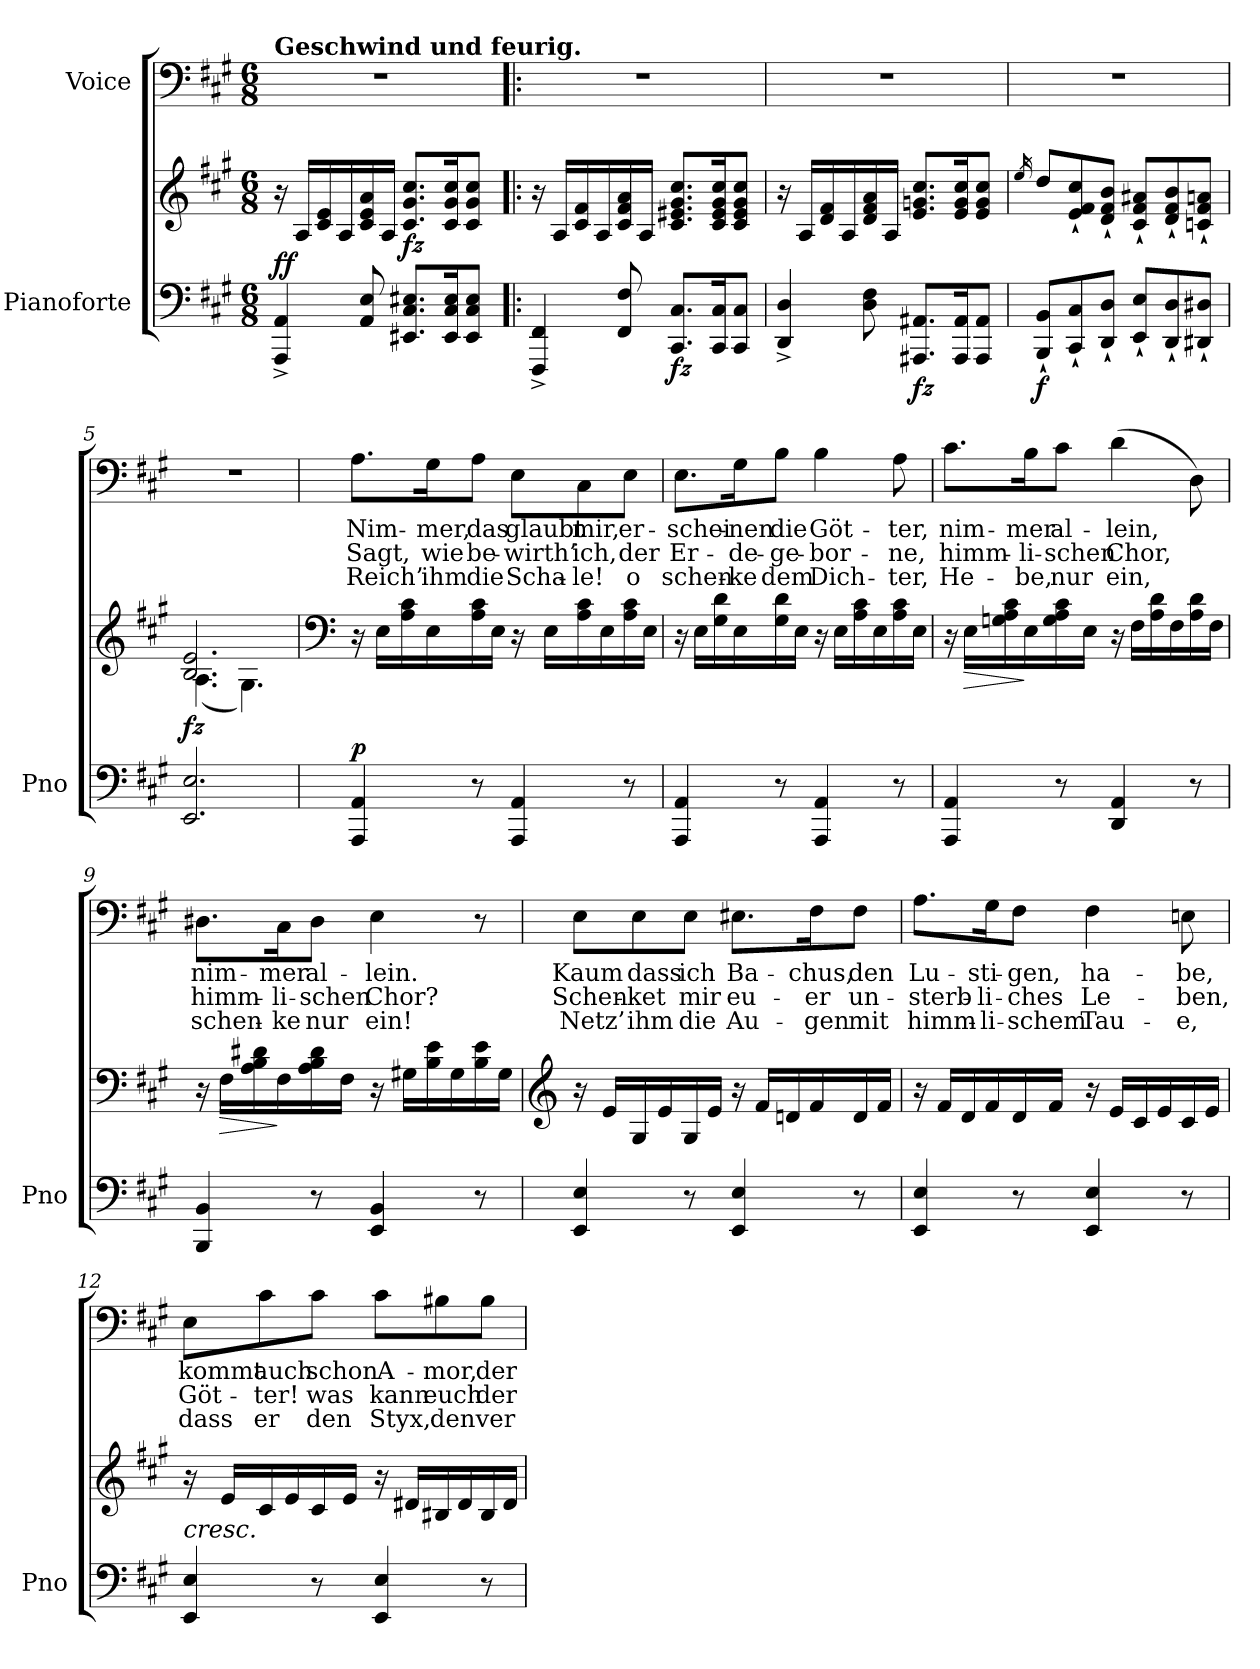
**kern	**kern	**dynam	**kern	**text	**text	**text
*part2	*part2	*part2	*part1	*part1	*part1	*part1
*staff3	*staff2	*staff2/3	*staff1	*staff1	*staff1	*staff1
*I"Pianoforte	*	*	*I"Voice	*	*	*
*I'Pno	*	*	*	*	*	*
*clefF4	*clefG2	*	*clefF4	*	*	*
*k[f#c#g#]	*k[f#c#g#]	*	*k[f#c#g#]	*	*	*
*M6/8	*M6/8	*	*M6/8	*	*	*
=1	=1	=1	=1	=1	=1	=1
!	!	!	!LO:TX:a:B:t=Geschwind und feurig.	!	!	!
!	!	!LO:DY:a=2	!	!	!	!
4AAA/^ 4AA/^	16r	ff	2.r	.	.	.
.	16A/LL	.	.	.	.	.
.	16c#/ 16e/	.	.	.	.	.
.	16A/	.	.	.	.	.
8AA/ 8E/	16c#/ 16e/ 16a/	.	.	.	.	.
.	16A/JJ	.	.	.	.	.
!	!	!LO:DY:a=2	!	!	!	!
8.EE#X/ 8.C#/ 8.E#X/L	8.c#/ 8.g#/ 8.cc#/L	fz	.	.	.	.
16EE#/ 16C#/ 16E#/K	16c#/ 16g#/ 16cc#/K	.	.	.	.	.
8EE#/ 8C#/ 8E#/J	8c#/ 8g#/ 8cc#/J	.	.	.	.	.
=2!|:	=2!|:	=2!|:	=2!|:	=2!|:	=2!|:	=2!|:
4FFF#/^ 4FF#/^	16r	.	2.r	.	.	.
.	16A/LL	.	.	.	.	.
.	16c#/ 16f#/	.	.	.	.	.
.	16A/	.	.	.	.	.
8FF#/ 8F#/	16c#/ 16f#/ 16a/	.	.	.	.	.
.	16A/JJ	.	.	.	.	.
!	!	!LO:DY:b=2	!	!	!	!
8.CC#/ 8.C#/L	8.c#/ 8.e#X/ 8.g#/ 8.cc#/L	fz	.	.	.	.
16CC#/ 16C#/K	16c#/ 16e#/ 16g#/ 16cc#/K	.	.	.	.	.
8CC#/ 8C#/J	8c#/ 8e#/ 8g#/ 8cc#/J	.	.	.	.	.
=3	=3	=3	=3	=3	=3	=3
4DD/^ 4D/^	16r	.	2.r	.	.	.
.	16A/LL	.	.	.	.	.
.	16d/ 16f#/	.	.	.	.	.
.	16A/	.	.	.	.	.
8D\ 8F#\	16d/ 16f#/ 16a/	.	.	.	.	.
.	16A/JJ	.	.	.	.	.
!	!	!LO:DY:b=2	!	!	!	!
8.AAA#X/ 8.AA#X/L	8.e/ 8.gn/ 8.cc#/L	fz	.	.	.	.
16AAA#/ 16AA#/K	16e/ 16g/ 16cc#/K	.	.	.	.	.
8AAA#/ 8AA#/J	8e/ 8g/ 8cc#/J	.	.	.	.	.
=4	=4	=4	=4	=4	=4	=4
.	16qee/	.	.	.	.	.
!	!	!LO:DY:b=2	!	!	!	!
8BBB/` 8BB/`L	8dd/L	f	2.r	.	.	.
8CC#/` 8C#/`	8e/` 8f#/` 8cc#/`	.	.	.	.	.
8DD/` 8D/`J	8d/` 8f#/` 8b/`J	.	.	.	.	.
8EE/` 8E/`L	8c#/` 8f#/` 8a#X/`L	.	.	.	.	.
8DD/` 8D/`	8d/` 8f#/` 8b/`	.	.	.	.	.
8DD#X/` 8D#X/`J	8cn/` 8f#/` 8an/`J	.	.	.	.	.
=5	=5	=5	=5	=5	=5	=5
*	*^	*	*	*	*	*
!	!	!	!LO:DY:a=2	!	!	!	!
2.EE/ 2.E/	2.B/ 2.e/	(4.A\	fz	2.r	.	.	.
.	.	4.G#\)	.	.	.	.	.
*	*v	*v	*	*	*	*	*
=6	=6	=6	=6	=6	=6	=6
*	*clefF4	*	*	*	*	*
*	*^	*	*	*	*	*
!	!	!	!LO:DY:a=2	!	!	!	!
*	*v	*v	*	*	*	*	*
4AAA/ 4AA/	16r	p	8.A\L	Nim-	Sagt,	Reich’
.	16E\LL	.	.	.	.	.
.	16A\ 16c#\	.	.	.	.	.
.	16E\	.	16G#\K	-mer,	wie	ihm
8r	16A\ 16c#\	.	8A\J	das	be-	die
.	16E\JJ	.	.	.	.	.
4AAA/ 4AA/	16r	.	8E\L	glaubt	-wirth’	Scha-
.	16E\LL	.	.	.	.	.
.	16A\ 16c#\	.	8C#\	mir,	ich,	-le!
.	16E\	.	.	.	.	.
8r	16A\ 16c#\	.	8E\J	er-	der	o
.	16E\JJ	.	.	.	.	.
=7	=7	=7	=7	=7	=7	=7
4AAA/ 4AA/	16r	.	8.E\L	-schei-	Er-	schen-
.	16E\LL	.	.	.	.	.
.	16G#\ 16d\	.	.	.	.	.
.	16E\	.	16G#\K	-nen	-de-	-ke
8r	16G#\ 16d\	.	8B\J	die	-ge-	dem
.	16E\JJ	.	.	.	.	.
4AAA/ 4AA/	16r	.	4B\	Göt-	-bor-	Dich-
.	16E\LL	.	.	.	.	.
.	16A\ 16c#\	.	.	.	.	.
.	16E\	.	.	.	.	.
8r	16A\ 16c#\	.	8A\	-ter,	-ne,	-ter,
.	16E\JJ	.	.	.	.	.
=8	=8	=8	=8	=8	=8	=8
4AAA/ 4AA/	16r	.	8.c#\L	nim-	himm-	He-
!	!	!LO:HP:b	!	!	!	!
.	16E\LL	>	.	.	.	.
.	16Gn\ 16A\ 16c#\	.	.	.	.	.
.	16E\	]	16B\K	-mer	-li-	-be,
8r	16G\ 16A\ 16c#\	.	8c#\J	al-	-schen	nur
.	16E\JJ	.	.	.	.	.
4DD/ 4AA/	16r	.	(4d\	-lein,	Chor,	ein,
.	16F#\LL	.	.	.	.	.
.	16A\ 16d\	.	.	.	.	.
.	16F#\	.	.	.	.	.
8r	16A\ 16d\	.	8D\)	.	.	.
.	16F#\JJ	.	.	.	.	.
=9	=9	=9	=9	=9	=9	=9
4BBB/ 4BB/	16r	.	8.D#X\L	nim-	himm-	schen-
!	!	!LO:HP:b	!	!	!	!
.	16F#\LL	>	.	.	.	.
.	16A\ 16B\ 16d#X\	.	.	.	.	.
.	16F#\	]	16C#\K	-mer	-li-	-ke
8r	16A\ 16B\ 16d#\	.	8D#\J	al-	-schen	nur
.	16F#\JJ	.	.	.	.	.
4EE/ 4BB/	16r	.	4E\	-lein.	Chor?	ein!
.	16G#X\LL	.	.	.	.	.
.	16B\ 16e\	.	.	.	.	.
.	16G#\	.	.	.	.	.
8r	16B\ 16e\	.	8r	.	.	.
.	16G#\JJ	.	.	.	.	.
=10	=10	=10	=10	=10	=10	=10
*	*clefG2	*	*	*	*	*
4EE/ 4E/	16r	.	8E\L	Kaum	Schen-	Netz’
.	16e/LL	.	.	.	.	.
.	16G#/	.	8E\	dass	-ket	ihm
.	16e/	.	.	.	.	.
8r	16G#/	.	8E\J	ich	mir	die
.	16e/JJ	.	.	.	.	.
4EE/ 4E/	16r	.	8.E#X\L	Ba-	eu-	Au-
.	16f#/LL	.	.	.	.	.
.	16dn/	.	.	.	.	.
.	16f#/	.	16F#\K	-chus,	-er	-gen
8r	16d/	.	8F#\J	den	un-	mit
.	16f#/JJ	.	.	.	.	.
=11	=11	=11	=11	=11	=11	=11
4EE/ 4E/	16r	.	8.A\L	Lu-	-sterb-	himm-
.	16f#/LL	.	.	.	.	.
.	16d/	.	.	.	.	.
.	16f#/	.	16G#\K	-sti-	-li-	-li-
8r	16d/	.	8F#\J	-gen,	-ches	-schem
.	16f#/JJ	.	.	.	.	.
4EE/ 4E/	16r	.	4F#\	ha-	Le-	Tau-
.	16e/LL	.	.	.	.	.
.	16c#/	.	.	.	.	.
.	16e/	.	.	.	.	.
8r	16c#/	.	8En\	-be,	-ben,	-e,
.	16e/JJ	.	.	.	.	.
=12	=12	=12	=12	=12	=12	=12
!LO:TX:a:i:t=cresc.	!	!	!	!	!	!
4EE/ 4E/	16r	.	8E\L	kommt	Göt-	dass
.	16e/LL	.	.	.	.	.
.	16c#/	.	8c#\	auch	-ter!	er
.	16e/	.	.	.	.	.
8r	16c#/	.	8c#\J	schon	was	den
.	16e/JJ	.	.	.	.	.
4EE/ 4E/	16r	.	8c#\L	A-	kann	Styx,
.	16d#X/LL	.	.	.	.	.
.	16B#X/	.	8B#X\	-mor,	euch	den
.	16d#/	.	.	.	.	.
8r	16B#/	.	8B#\J	der	der	ver-
.	16d#/JJ	.	.	.	.	.
=	=	=	=	=	=	=
*-	*-	*-	*-	*-	*-	*-
